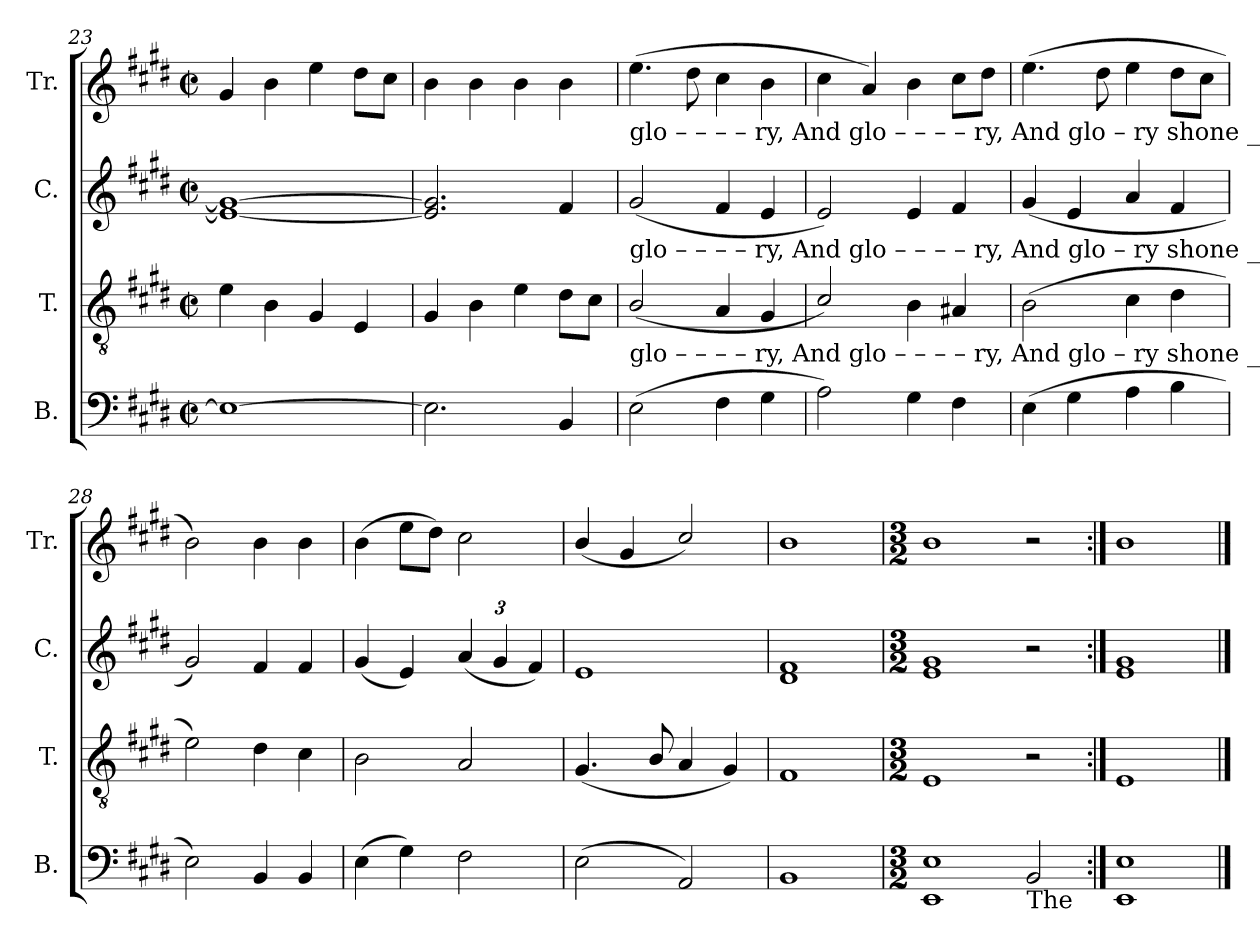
**kern	**kern	**kern	**kern
*part4	*part3	*part2	*part1
*staff4	*staff3	*staff2	*staff1
*I"B.	*I"T.	*I"C.	*I"Tr.
*I'B.	*I'T.	*I'C.	*I'Tr.
*clefF4	*clefGv2	*clefG2	*clefG2
*k[f#c#g#d#]	*k[f#c#g#d#]	*k[f#c#g#d#]	*k[f#c#g#d#]
*M2/2	*M2/2	*M2/2	*M2/2
*met(c|)	*met(c|)	*met(c|)	*met(c|)
=23	=23	=23	=23
1E!_	4e!\	1e!_ 1g#!_	4g#!/
.	4B!\	.	4b!\
.	4G#!/	.	4ee!\
.	4E!/	.	8dd#!\L
.	.	.	8cc#!\J
=24	=24	=24	=24
2.E!\]	4G#!/	2.e!/] 2.g#!/]	4b!\
.	4B!\	.	4b!\
.	4e!\	.	4b!\
4BB!/	8d#!\L	4f#!/	4b!\
.	8c#!\J	.	.
!!LO:PB:g=z
=25	=25	=25	=25
!	!	!	!LO:TX:b:t=glo    –       –       –       –     ry,   And    glo    –       –       –       –   ry,  And  glo    –     ry                shone __________       a     –     round.
!	!	!LO:TX:b:t=glo    –       –       –       –     ry,   And    glo    –       –       –       –     ry,  And  glo    –     ry                shone __________       a     –     round.	!
!	!LO:TX:b:t=glo    –       –       –       –     ry,   And    glo    –       –       –       –   ry,  And  glo    –     ry                shone __________       a     –     round.	!	!
(2E!\	(2B!/	(2g#!/	(4.ee!\
.	.	.	8dd#!\
4F#!\	4A!/	4f#!/	4cc#!\
4G#!\	4G#!/	4e!/	4b!\
=26	=26	=26	=26
2A!\)	2c#!/)	2e!/)	4cc#!\
.	.	.	4a!/)
4G#!\	4B!\	4e!/	4b!\
4F#!\	4A#X!/	4f#!/	8cc#!\L
.	.	.	8dd#!\J
=27	=27	=27	=27
(4E!\	(2B!\	(4g#!/	(4.ee!\
4G#!\	.	4e!/	.
.	.	.	8dd#!\
4A!\	4c#!\	4a!/	4ee!\
4B!\	4d#!\	4f#!/	8dd#!\L
.	.	.	8cc#!\J
=28	=28	=28	=28
2E!\)	2e!\)	2g#!/)	2b!\)
4BB!/	4d#!\	4f#!/	4b!\
4BB!/	4c#!\	4f#!/	4b!\
=29	=29	=29	=29
(4E!\	2B!\	(4g#!/	(4b!\
4G#!\)	.	4e!/)	8ee!\L
.	.	.	8dd#!\J)
*	*	*Xbrackettup	*
2F#!\	2A!/	(6a!/	2cc#!\
.	.	6g#!/	.
.	.	6f#!/)	.
=30	=30	=30	=30
(2E!\	(4.G#!/	1e!	(4b!/
.	.	.	4g#!/
.	8B!/	.	.
2AA!/)	4A!/	.	2cc#!/)
.	4G#!/)	.	.
=31	=31	=31	=31
1BB!	1F#!	1d#! 1f#!	1b!
=32	=32	=32	=32
*M3/2	*M3/2	*M3/2	*M3/2
1EE! 1E!	1E!	1e! 1g#!	1b!
!LO:TX:b:t=The	!	!	!
2BB!/	2r	2r	2r
=33:|!	=33:|!	=33:|!	=33:|!
1EE! 1E!	1E!	1e! 1g#!	1b!
==	==	==	==
*-	*-	*-	*-
